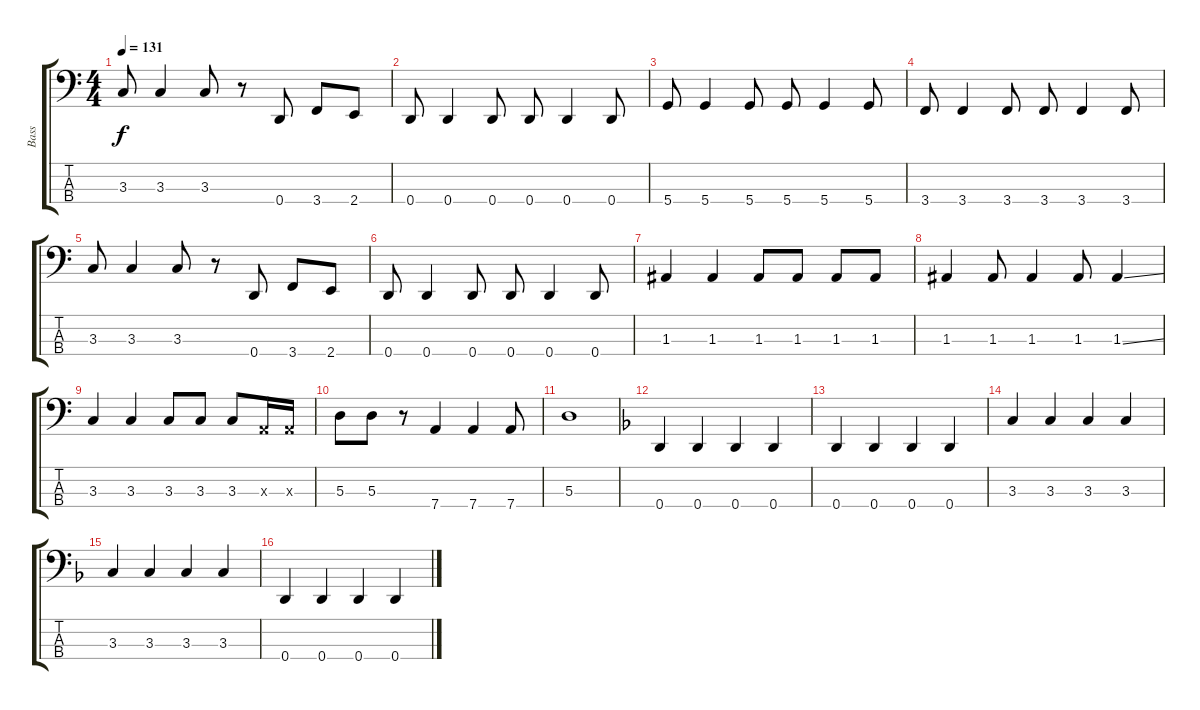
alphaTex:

\track ("Bass" "Bass") {instrument electricbassfinger}
\staff {score tabs}
\tuning (G2 D2 A1 D1) {hide}
\ts (4 4)
\tempo 131
\clef f4
\ks c
3.3.8{dy f} 3.3.4 3.3.8 r.8 0.4.8 3.4.8 2.4.8 |
0.4.8 0.4.4 0.4.8 0.4.8 0.4.4 0.4.8 |
5.4.8 5.4.4 5.4.8 5.4.8 5.4.4 5.4.8 |
3.4.8 3.4.4 3.4.8 3.4.8 3.4.4 3.4.8 |
3.3.8 3.3.4 3.3.8 r.8 0.4.8 3.4.8 2.4.8 |
0.4.8 0.4.4 0.4.8 0.4.8 0.4.4 0.4.8 |
1.3.4 1.3.4 1.3.8 1.3.8 1.3.8 1.3.8 |
1.3.4 1.3.8 1.3.4 1.3.8 1.3{ss}.4 |
3.3.4 3.3.4 3.3.8 3.3.8 3.3.8 0.3{x}.16 0.3{x}.16 |
5.3.8 5.3.8 r.8 7.4.4 7.4.4 7.4.8 |
5.3.1 |
\ks f
0.4.4 0.4.4 0.4.4 0.4.4 |
0.4.4 0.4.4 0.4.4 0.4.4 |
3.3.4 3.3.4 3.3.4 3.3.4 |
3.3.4 3.3.4 3.3.4 3.3.4 |
0.4.4 0.4.4 0.4.4 0.4.4
